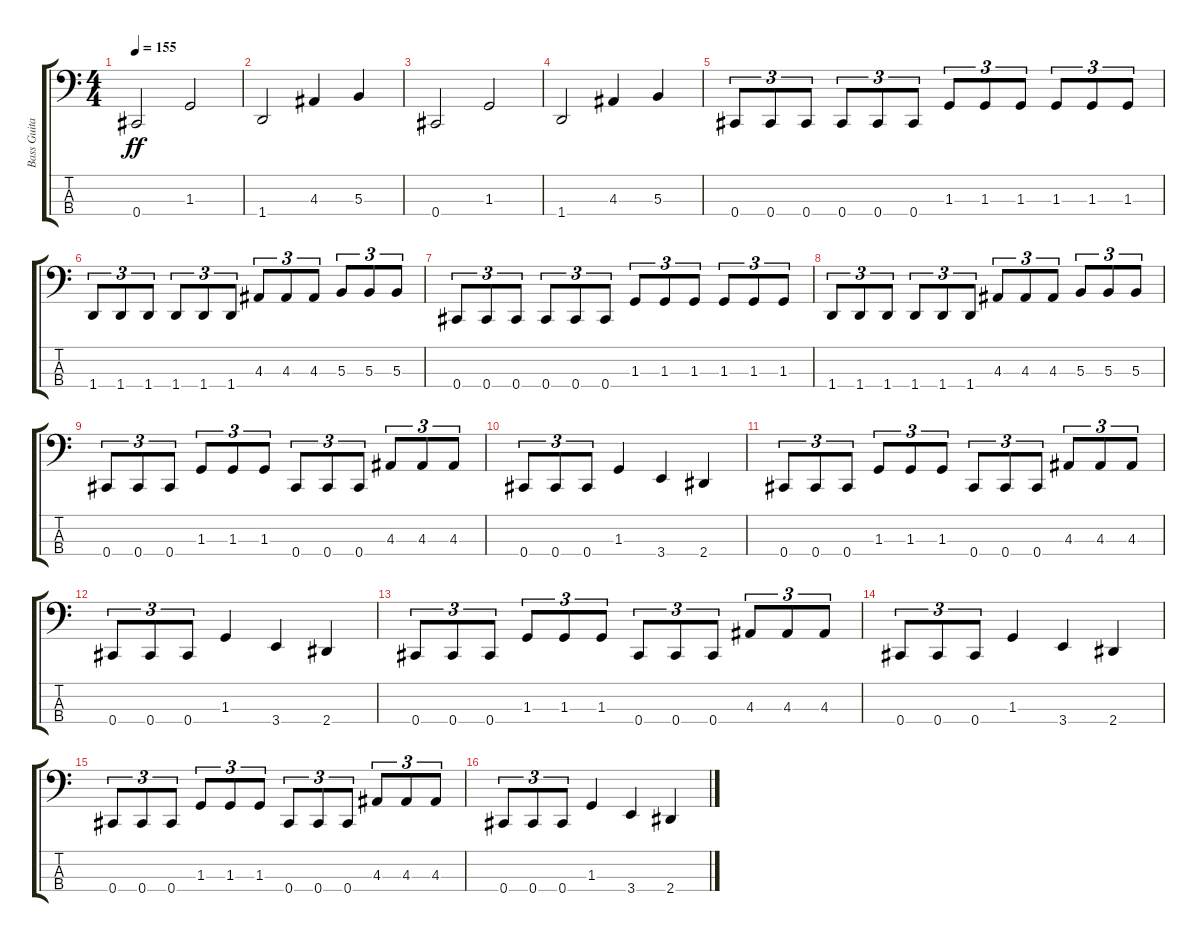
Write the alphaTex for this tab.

\track ("Bass Guitar" "Bass Guita") {instrument electricbasspick}
\staff {score tabs}
\tuning (E2 B1 Gb1 Db1) {hide}
\ts (4 4)
\tempo 155
\clef f4
\ks c
0.4.2{dy ff} 1.3.2 |
1.4.2 4.3.4 5.3.4 |
0.4.2 1.3.2 |
1.4.2 4.3.4 5.3.4 |
0.4.8{tu (3 2)} 0.4.8{tu (3 2)} 0.4.8{tu (3 2)} 0.4.8{tu (3 2)} 0.4.8{tu (3 2)} 0.4.8{tu (3 2)} 1.3.8{tu (3 2)} 1.3.8{tu (3 2)} 1.3.8{tu (3 2)} 1.3.8{tu (3 2)} 1.3.8{tu (3 2)} 1.3.8{tu (3 2)} |
1.4.8{tu (3 2)} 1.4.8{tu (3 2)} 1.4.8{tu (3 2)} 1.4.8{tu (3 2)} 1.4.8{tu (3 2)} 1.4.8{tu (3 2)} 4.3.8{tu (3 2)} 4.3.8{tu (3 2)} 4.3.8{tu (3 2)} 5.3.8{tu (3 2)} 5.3.8{tu (3 2)} 5.3.8{tu (3 2)} |
0.4.8{tu (3 2)} 0.4.8{tu (3 2)} 0.4.8{tu (3 2)} 0.4.8{tu (3 2)} 0.4.8{tu (3 2)} 0.4.8{tu (3 2)} 1.3.8{tu (3 2)} 1.3.8{tu (3 2)} 1.3.8{tu (3 2)} 1.3.8{tu (3 2)} 1.3.8{tu (3 2)} 1.3.8{tu (3 2)} |
1.4.8{tu (3 2)} 1.4.8{tu (3 2)} 1.4.8{tu (3 2)} 1.4.8{tu (3 2)} 1.4.8{tu (3 2)} 1.4.8{tu (3 2)} 4.3.8{tu (3 2)} 4.3.8{tu (3 2)} 4.3.8{tu (3 2)} 5.3.8{tu (3 2)} 5.3.8{tu (3 2)} 5.3.8{tu (3 2)} |
0.4.8{tu (3 2)} 0.4.8{tu (3 2)} 0.4.8{tu (3 2)} 1.3.8{tu (3 2)} 1.3.8{tu (3 2)} 1.3.8{tu (3 2)} 0.4.8{tu (3 2)} 0.4.8{tu (3 2)} 0.4.8{tu (3 2)} 4.3.8{tu (3 2)} 4.3.8{tu (3 2)} 4.3.8{tu (3 2)} |
0.4.8{tu (3 2)} 0.4.8{tu (3 2)} 0.4.8{tu (3 2)} 1.3.4 3.4.4 2.4.4 |
0.4.8{tu (3 2)} 0.4.8{tu (3 2)} 0.4.8{tu (3 2)} 1.3.8{tu (3 2)} 1.3.8{tu (3 2)} 1.3.8{tu (3 2)} 0.4.8{tu (3 2)} 0.4.8{tu (3 2)} 0.4.8{tu (3 2)} 4.3.8{tu (3 2)} 4.3.8{tu (3 2)} 4.3.8{tu (3 2)} |
0.4.8{tu (3 2)} 0.4.8{tu (3 2)} 0.4.8{tu (3 2)} 1.3.4 3.4.4 2.4.4 |
0.4.8{tu (3 2)} 0.4.8{tu (3 2)} 0.4.8{tu (3 2)} 1.3.8{tu (3 2)} 1.3.8{tu (3 2)} 1.3.8{tu (3 2)} 0.4.8{tu (3 2)} 0.4.8{tu (3 2)} 0.4.8{tu (3 2)} 4.3.8{tu (3 2)} 4.3.8{tu (3 2)} 4.3.8{tu (3 2)} |
0.4.8{tu (3 2)} 0.4.8{tu (3 2)} 0.4.8{tu (3 2)} 1.3.4 3.4.4 2.4.4 |
0.4.8{tu (3 2)} 0.4.8{tu (3 2)} 0.4.8{tu (3 2)} 1.3.8{tu (3 2)} 1.3.8{tu (3 2)} 1.3.8{tu (3 2)} 0.4.8{tu (3 2)} 0.4.8{tu (3 2)} 0.4.8{tu (3 2)} 4.3.8{tu (3 2)} 4.3.8{tu (3 2)} 4.3.8{tu (3 2)} |
0.4.8{tu (3 2)} 0.4.8{tu (3 2)} 0.4.8{tu (3 2)} 1.3.4 3.4.4 2.4.4
